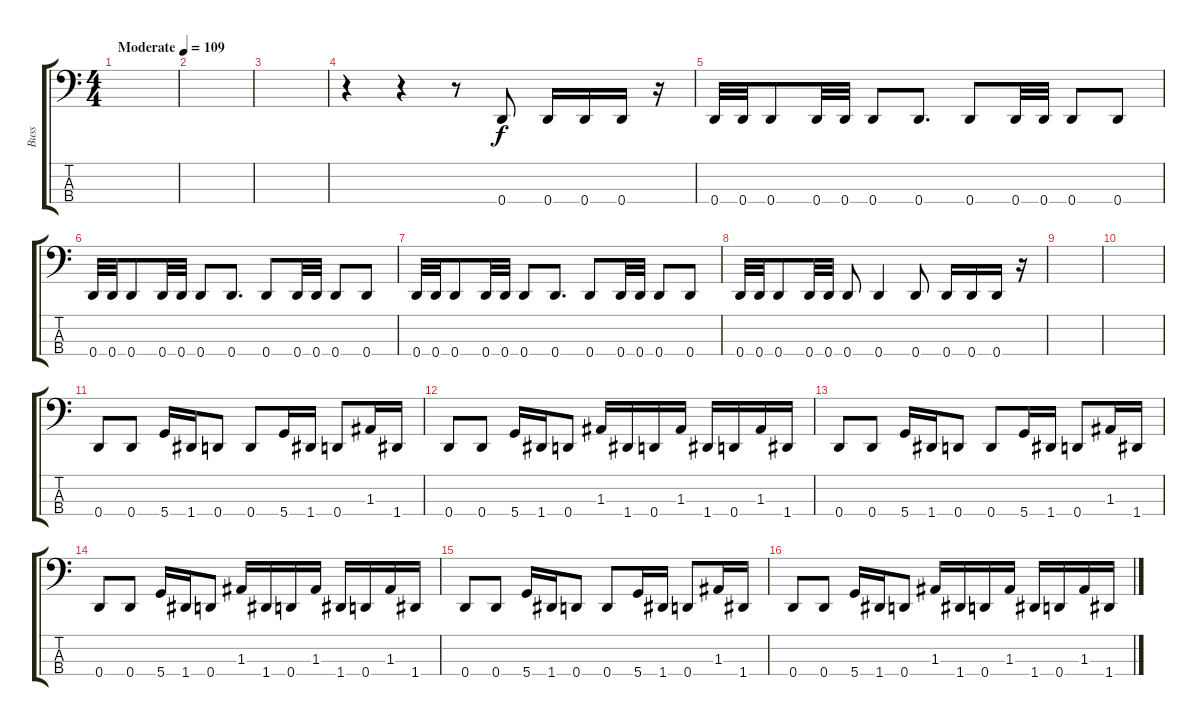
\track ("Buss" "Buss") {instrument electricbassfinger}
\staff {score tabs}
\tuning (G2 D2 A1 D1) {hide}
\ts (4 4)
\tempo (109 "Moderate")
\clef f4
\ks c
|
|
|
r.4 r.4 r.8 0.4.8 0.4.16 0.4.16 0.4.16 r.16 |
0.4.32 0.4.32 0.4.8 0.4.32 0.4.32 0.4.8 0.4.8{d} 0.4.8 0.4.32 0.4.32 0.4.8 0.4.8 |
0.4.32 0.4.32 0.4.8 0.4.32 0.4.32 0.4.8 0.4.8{d} 0.4.8 0.4.32 0.4.32 0.4.8 0.4.8 |
0.4.32 0.4.32 0.4.8 0.4.32 0.4.32 0.4.8 0.4.8{d} 0.4.8 0.4.32 0.4.32 0.4.8 0.4.8 |
0.4.32 0.4.32 0.4.8 0.4.32 0.4.32 0.4.8 0.4.4 0.4.8 0.4.16 0.4.16 0.4.16 r.16 |
|
|
0.4.8 0.4.8 5.4.16 1.4.16 0.4.8 0.4.8 5.4.16 1.4.16 0.4.8 1.3.16 1.4.16 |
0.4.8 0.4.8 5.4.16 1.4.16 0.4.8 1.3.16 1.4.16 0.4.16 1.3.16 1.4.16 0.4.16 1.3.16 1.4.16 |
0.4.8 0.4.8 5.4.16 1.4.16 0.4.8 0.4.8 5.4.16 1.4.16 0.4.8 1.3.16 1.4.16 |
0.4.8 0.4.8 5.4.16 1.4.16 0.4.8 1.3.16 1.4.16 0.4.16 1.3.16 1.4.16 0.4.16 1.3.16 1.4.16 |
0.4.8 0.4.8 5.4.16 1.4.16 0.4.8 0.4.8 5.4.16 1.4.16 0.4.8 1.3.16 1.4.16 |
0.4.8 0.4.8 5.4.16 1.4.16 0.4.8 1.3.16 1.4.16 0.4.16 1.3.16 1.4.16 0.4.16 1.3.16 1.4.16
